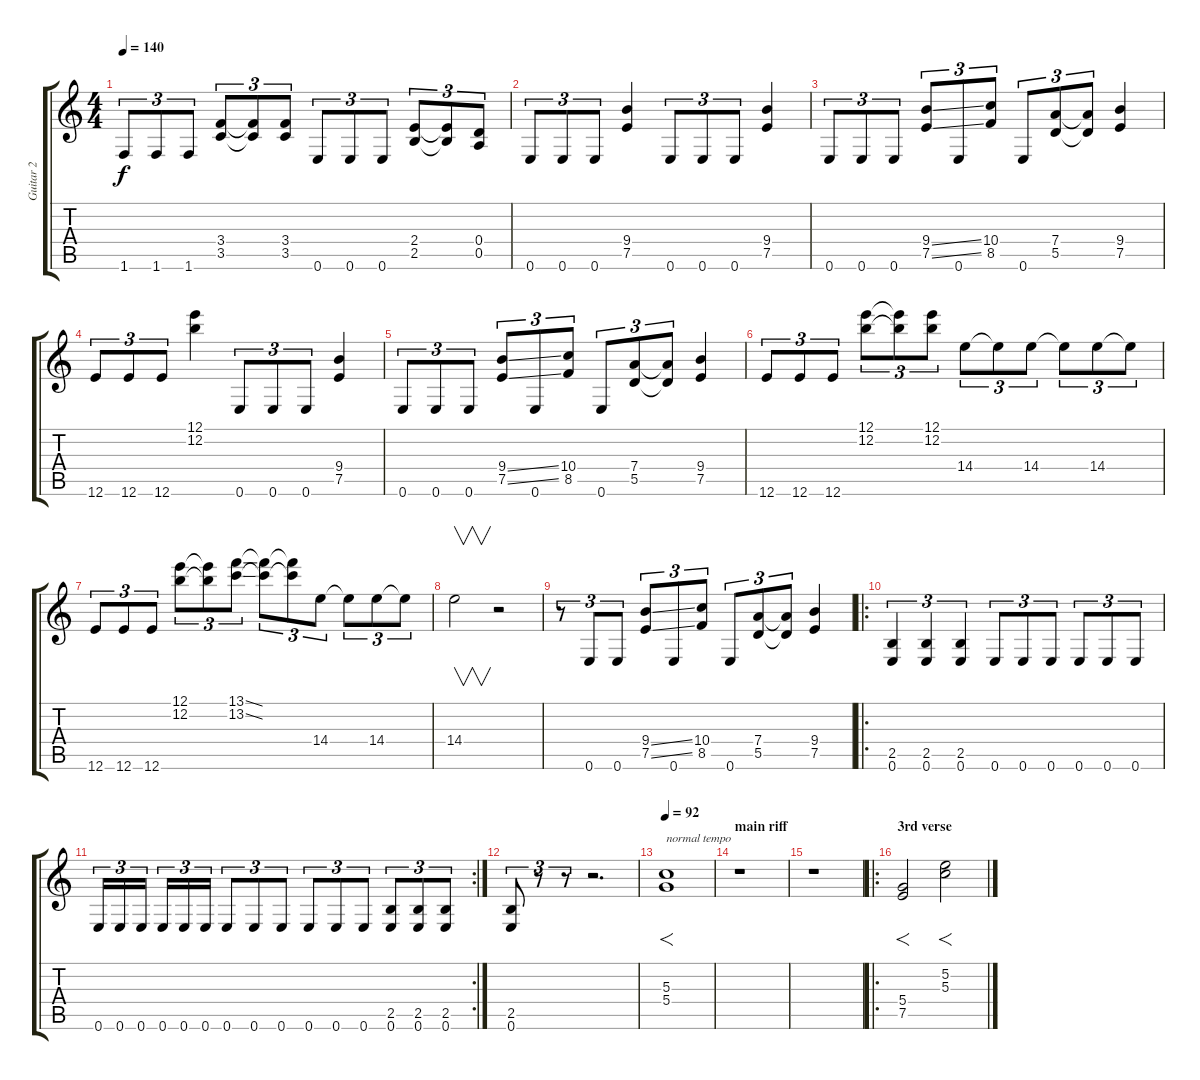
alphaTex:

\track ("Guitar 2" "Guitar 2") {instrument electricguitarclean}
\staff {score tabs}
\tuning (E4 B3 G3 D3 A2 E2) {hide}
\ts (4 4)
\tempo 140
\clef g2
\ks c
1.6.8{tu (3 2) dy f} 1.6.8{tu (3 2)} 1.6.8{tu (3 2)} (3.4 3.5).8{tu (3 2)} (3.4{t} 3.5{t}).8{tu (3 2)} (3.4 3.5).8{tu (3 2)} 0.6.8{tu (3 2)} 0.6.8{tu (3 2)} 0.6.8{tu (3 2)} (2.4 2.5).8{tu (3 2)} (2.4{t} 2.5{t}).8{tu (3 2)} (0.4 0.5).8{tu (3 2)} |
0.6.8{tu (3 2)} 0.6.8{tu (3 2)} 0.6.8{tu (3 2)} (9.4 7.5).4 0.6.8{tu (3 2)} 0.6.8{tu (3 2)} 0.6.8{tu (3 2)} (9.4 7.5).4 |
0.6.8{tu (3 2)} 0.6.8{tu (3 2)} 0.6.8{tu (3 2)} (9.4{ss} 7.5{ss}).8{tu (3 2)} 0.6.8{tu (3 2)} (10.4 8.5).8{tu (3 2)} 0.6.8{tu (3 2)} (7.4 5.5).8{tu (3 2)} (7.4{t} 5.5{t}).8{tu (3 2)} (9.4 7.5).4 |
12.6.8{tu (3 2)} 12.6.8{tu (3 2)} 12.6.8{tu (3 2)} (12.1 12.2).4 0.6.8{tu (3 2)} 0.6.8{tu (3 2)} 0.6.8{tu (3 2)} (9.4 7.5).4 |
0.6.8{tu (3 2)} 0.6.8{tu (3 2)} 0.6.8{tu (3 2)} (9.4{ss} 7.5{ss}).8{tu (3 2)} 0.6.8{tu (3 2)} (10.4 8.5).8{tu (3 2)} 0.6.8{tu (3 2)} (7.4 5.5).8{tu (3 2)} (7.4{t} 5.5{t}).8{tu (3 2)} (9.4 7.5).4 |
12.6.8{tu (3 2)} 12.6.8{tu (3 2)} 12.6.8{tu (3 2)} (12.1 12.2).8{tu (3 2)} (12.1{t} 12.2{t}).8{tu (3 2)} (12.1 12.2).8{tu (3 2)} 14.4.8{tu (3 2)} 14.4{t}.8{tu (3 2)} 14.4.8{tu (3 2)} 14.4{t}.8{tu (3 2)} 14.4.8{tu (3 2)} 14.4{t}.8{tu (3 2)} |
12.6.8{tu (3 2)} 12.6.8{tu (3 2)} 12.6.8{tu (3 2)} (12.1 12.2).8{tu (3 2)} (12.1{t} 12.2{t}).8{tu (3 2)} (13.1{ss} 13.2{ss}).8{tu (3 2)} (13.1{t} 13.2{t}).8{tu (3 2)} (13.1{t} 13.2{t}).8{tu (3 2)} 14.4.8{tu (3 2)} 14.4{t}.8{tu (3 2)} 14.4.8{tu (3 2)} 14.4{t}.8{tu (3 2)} |
14.4.2{v} r.2 |
r.8{tu (3 2)} 0.6.8{tu (3 2)} 0.6.8{tu (3 2)} (9.4{ss} 7.5{ss}).8{tu (3 2)} 0.6.8{tu (3 2)} (10.4 8.5).8{tu (3 2)} 0.6.8{tu (3 2)} (7.4 5.5).8{tu (3 2)} (7.4{t} 5.5{t}).8{tu (3 2)} (9.4 7.5).4 |
\ro
(2.5 0.6).4{tu (3 2)} (2.5 0.6).4{tu (3 2)} (2.5 0.6).4{tu (3 2)} 0.6.8{tu (3 2)} 0.6.8{tu (3 2)} 0.6.8{tu (3 2)} 0.6.8{tu (3 2)} 0.6.8{tu (3 2)} 0.6.8{tu (3 2)} |
\rc 2
0.6.16{tu (3 2)} 0.6.16{tu (3 2)} 0.6.16{tu (3 2)} 0.6.16{tu (3 2)} 0.6.16{tu (3 2)} 0.6.16{tu (3 2)} 0.6.8{tu (3 2)} 0.6.8{tu (3 2)} 0.6.8{tu (3 2)} 0.6.8{tu (3 2)} 0.6.8{tu (3 2)} 0.6.8{tu (3 2)} (2.5 0.6).8{tu (3 2)} (2.5 0.6).8{tu (3 2)} (2.5 0.6).8{tu (3 2)} |
(2.5 0.6).8{tu (3 2)} r.8{tu (3 2)} r.8{tu (3 2)} r.2{d} |
\tempo 92
(5.3 5.4).1{f txt "normal tempo"} |
\section ("" "main riff")
r.1 |
r.1 |
\ro
\section ("" "3rd verse")
(5.4 7.5).2{f} (5.2 5.3).2{f}
